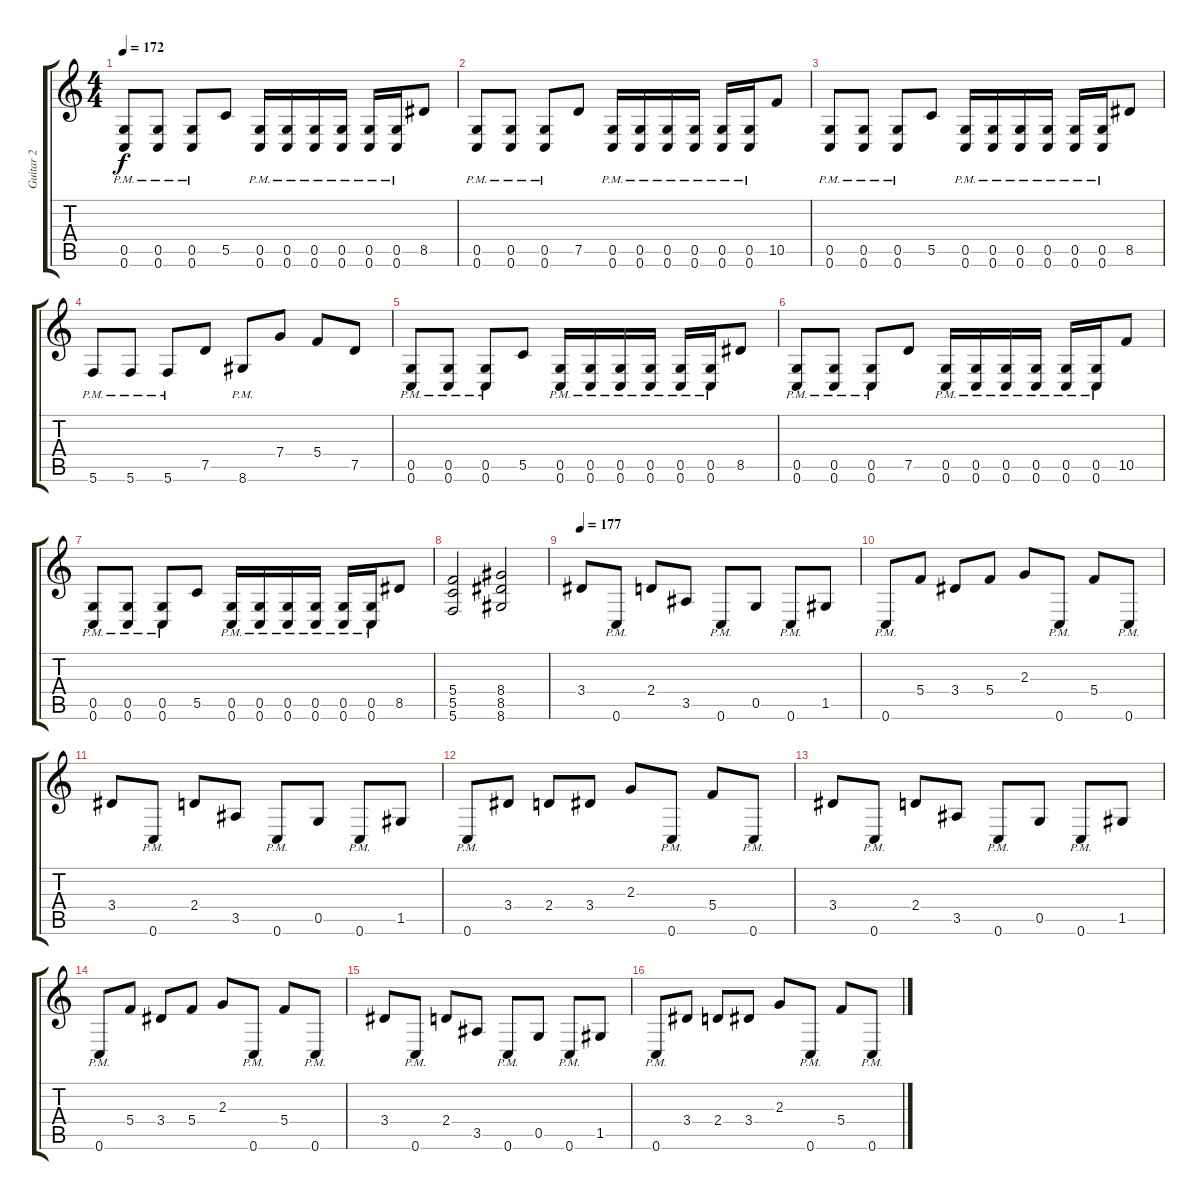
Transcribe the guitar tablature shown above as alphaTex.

\track ("Guitar 2" "Guitar 2") {instrument distortionguitar}
\staff {score tabs}
\tuning (D4 A3 F3 C3 G2 C2) {hide}
\ts (4 4)
\tempo 172
\clef g2
\ks c
(0.5{pm} 0.6{pm}).8{dy f} (0.5{pm} 0.6{pm}).8 (0.5{pm} 0.6{pm}).8 5.5.8 (0.5{pm} 0.6{pm}).16 (0.5{pm} 0.6{pm}).16 (0.5{pm} 0.6{pm}).16 (0.5{pm} 0.6{pm}).16 (0.5{pm} 0.6{pm}).16 (0.5{pm} 0.6{pm}).16 8.5.8 |
(0.5{pm} 0.6{pm}).8 (0.5{pm} 0.6{pm}).8 (0.5{pm} 0.6{pm}).8 7.5.8 (0.5{pm} 0.6{pm}).16 (0.5{pm} 0.6{pm}).16 (0.5{pm} 0.6{pm}).16 (0.5{pm} 0.6{pm}).16 (0.5{pm} 0.6{pm}).16 (0.5{pm} 0.6{pm}).16 10.5.8 |
(0.5{pm} 0.6{pm}).8 (0.5{pm} 0.6{pm}).8 (0.5{pm} 0.6{pm}).8 5.5.8 (0.5{pm} 0.6{pm}).16 (0.5{pm} 0.6{pm}).16 (0.5{pm} 0.6{pm}).16 (0.5{pm} 0.6{pm}).16 (0.5{pm} 0.6{pm}).16 (0.5{pm} 0.6{pm}).16 8.5.8 |
5.6{pm}.8 5.6{pm}.8 5.6{pm}.8 7.5.8 8.6{pm}.8 7.4.8 5.4.8 7.5.8 |
(0.5{pm} 0.6{pm}).8 (0.5{pm} 0.6{pm}).8 (0.5{pm} 0.6{pm}).8 5.5.8 (0.5{pm} 0.6{pm}).16 (0.5{pm} 0.6{pm}).16 (0.5{pm} 0.6{pm}).16 (0.5{pm} 0.6{pm}).16 (0.5{pm} 0.6{pm}).16 (0.5{pm} 0.6{pm}).16 8.5.8 |
(0.5{pm} 0.6{pm}).8 (0.5{pm} 0.6{pm}).8 (0.5{pm} 0.6{pm}).8 7.5.8 (0.5{pm} 0.6{pm}).16 (0.5{pm} 0.6{pm}).16 (0.5{pm} 0.6{pm}).16 (0.5{pm} 0.6{pm}).16 (0.5{pm} 0.6{pm}).16 (0.5{pm} 0.6{pm}).16 10.5.8 |
(0.5{pm} 0.6{pm}).8 (0.5{pm} 0.6{pm}).8 (0.5{pm} 0.6{pm}).8 5.5.8 (0.5{pm} 0.6{pm}).16 (0.5{pm} 0.6{pm}).16 (0.5{pm} 0.6{pm}).16 (0.5{pm} 0.6{pm}).16 (0.5{pm} 0.6{pm}).16 (0.5{pm} 0.6{pm}).16 8.5.8 |
(5.4 5.5 5.6).2 (8.4 8.5 8.6).2 |
\tempo 177
3.4.8 0.6{pm}.8 2.4.8 3.5.8 0.6{pm}.8 0.5.8 0.6{pm}.8 1.5.8 |
0.6{pm}.8 5.4.8 3.4.8 5.4.8 2.3.8 0.6{pm}.8 5.4.8 0.6{pm}.8 |
3.4.8 0.6{pm}.8 2.4.8 3.5.8 0.6{pm}.8 0.5.8 0.6{pm}.8 1.5.8 |
0.6{pm}.8 3.4.8 2.4.8 3.4.8 2.3.8 0.6{pm}.8 5.4.8 0.6{pm}.8 |
3.4.8 0.6{pm}.8 2.4.8 3.5.8 0.6{pm}.8 0.5.8 0.6{pm}.8 1.5.8 |
0.6{pm}.8 5.4.8 3.4.8 5.4.8 2.3.8 0.6{pm}.8 5.4.8 0.6{pm}.8 |
3.4.8 0.6{pm}.8 2.4.8 3.5.8 0.6{pm}.8 0.5.8 0.6{pm}.8 1.5.8 |
0.6{pm}.8 3.4.8 2.4.8 3.4.8 2.3.8 0.6{pm}.8 5.4.8 0.6{pm}.8
